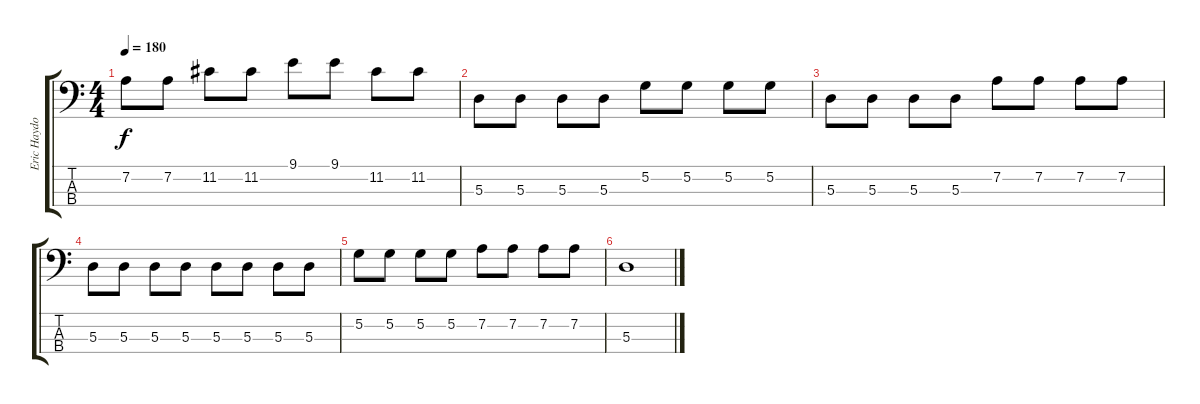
\track ("Eric Haydock" "Eric Haydo") {instrument electricbassfinger}
\staff {score tabs}
\tuning (G2 D2 A1 E1) {hide}
\ts (4 4)
\tempo 180
\clef f4
\ks c
7.2.8{dy f} 7.2.8 11.2.8 11.2.8 9.1.8 9.1.8 11.2.8 11.2.8 |
5.3.8 5.3.8 5.3.8 5.3.8 5.2.8 5.2.8 5.2.8 5.2.8 |
5.3.8 5.3.8 5.3.8 5.3.8 7.2.8 7.2.8 7.2.8 7.2.8 |
5.3.8 5.3.8 5.3.8 5.3.8 5.3.8 5.3.8 5.3.8 5.3.8 |
5.2.8 5.2.8 5.2.8 5.2.8 7.2.8 7.2.8 7.2.8 7.2.8 |
5.3.1
